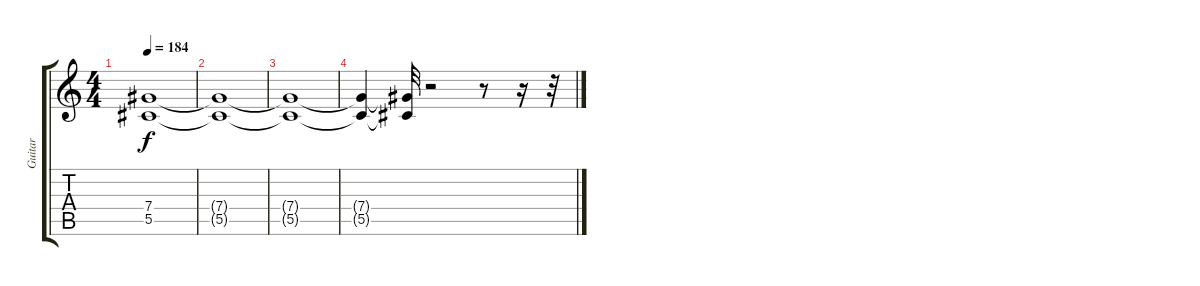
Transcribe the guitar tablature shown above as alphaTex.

\track ("Guitar" "Guitar") {instrument distortionguitar}
\staff {score tabs}
\tuning (Eb4 Bb3 Gb3 Db3 Ab2 Eb2) {hide}
\ts (4 4)
\tempo 184
\clef g2
\ks c
(7.4{t} 5.5{t}).1{dy f} |
(7.4{t} 5.5{t}).1 |
(7.4{t} 5.5{t}).1 |
(7.4{t} 5.5{t}).4 (7.4{t} 5.5{t}).32 r.2 r.8 r.16 r.32
